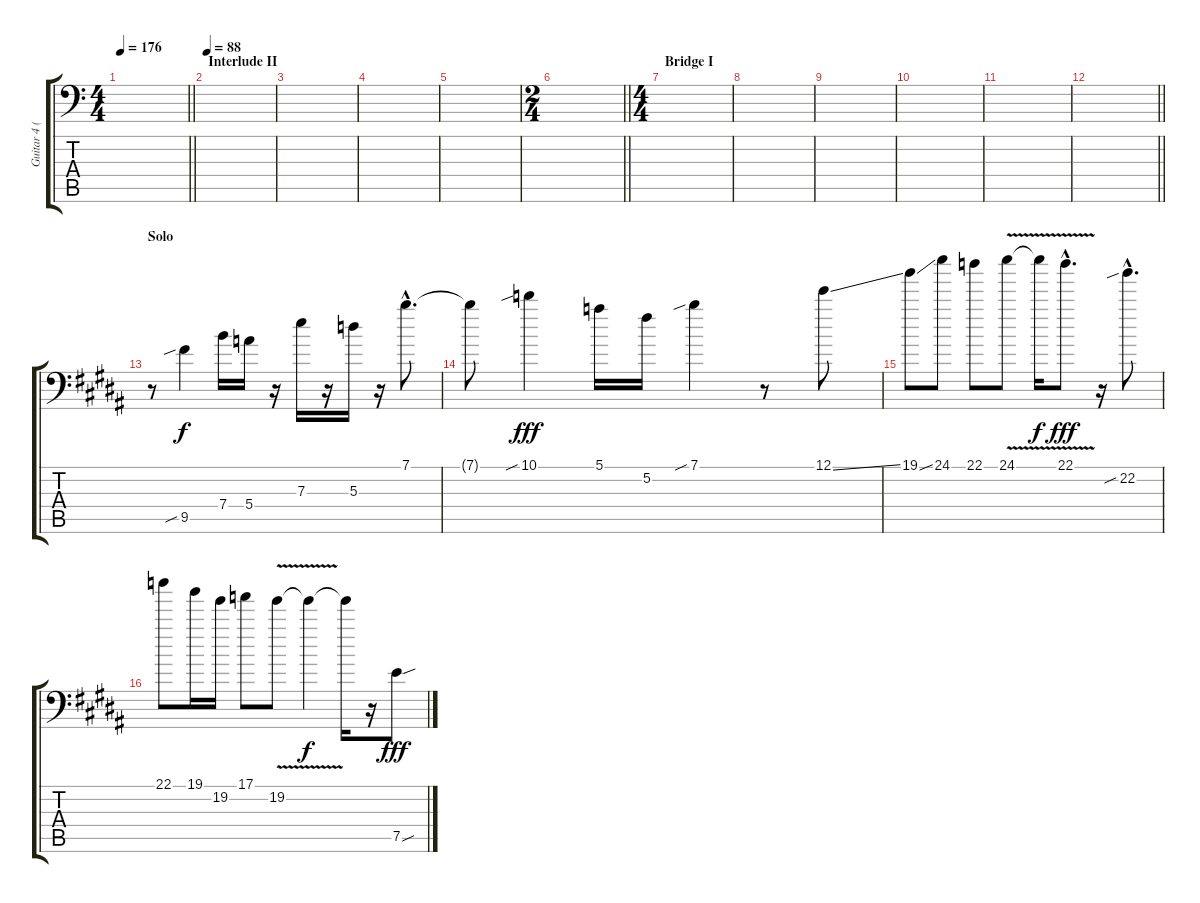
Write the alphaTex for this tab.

\track ("Guitar 4 (/w Slide)" "Guitar 4 (") {instrument overdrivenguitar}
\staff {score tabs}
\tuning (E4 Db4 A3 E3 A2 A1) {hide}
\ts (4 4)
\tempo 176
\clef f4
\barLineRight lightlight
\ks c
|
\section ("" "Interlude II")
\tempo 88
|
|
|
|
\ts (2 4)
\barLineRight lightlight
|
\ts (4 4)
\section ("" "Bridge I")
|
|
|
|
|
\barLineRight lightlight
|
\section ("" "Solo")
\ks b
r.8 9.5{sib}.4 7.4.16 5.4.16 r.16 7.3.16 r.16 5.3.16 r.16 7.1{hac}.8{d} |
7.1{t}.8{dy f} 10.1{sib}.4{dy fff} 5.1.16 5.2.16 7.1{sib}.4 r.8 12.1{ss}.8 |
19.1{ss}.8 24.1.8 22.1.8 24.1{v}.8 24.1{t}.16{dy f} 22.1{v hac}.8{d dy fff} r.16 22.2{sib hac}.8{d} |
22.1.8 19.1.16 19.2.16 17.1.8 19.2{v}.8 19.2{t}.4{dy f} 19.2{t}.16 r.16 7.5{sou}.8{dy fff}
